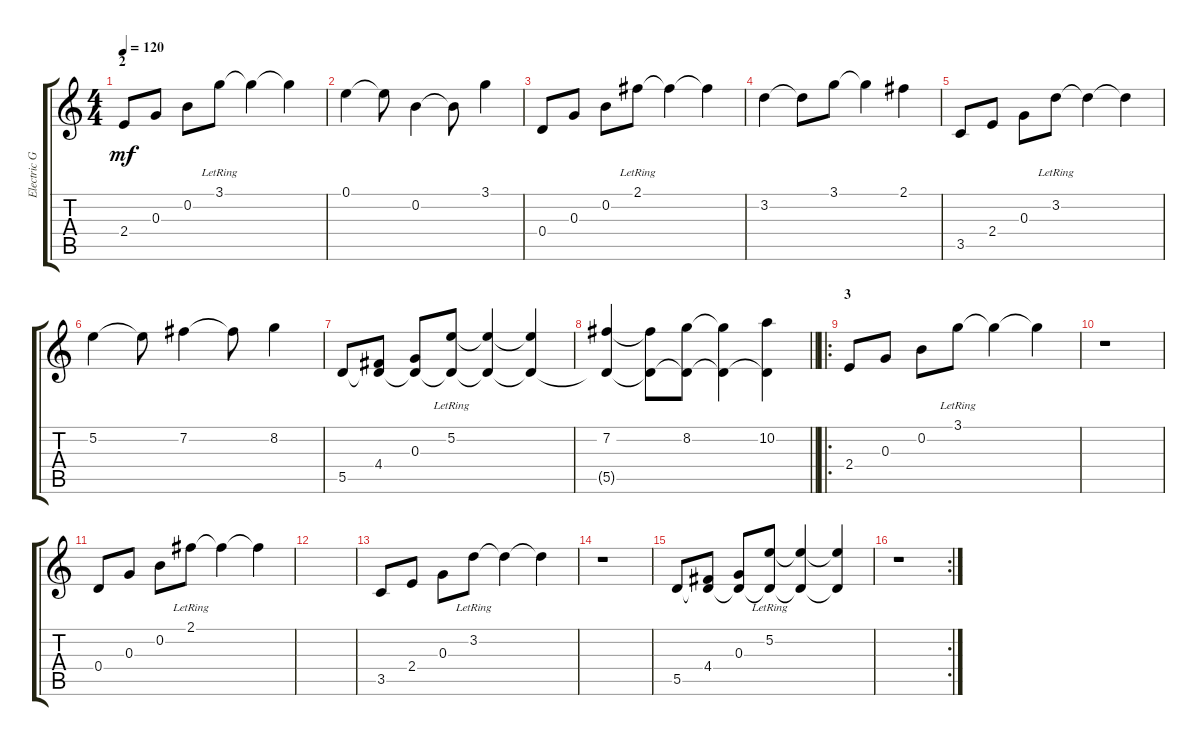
\track ("Electric Guitar Clean" "Electric G") {instrument electricguitarclean}
\staff {score tabs}
\tuning (E4 B3 G3 D3 A2 E2) {hide}
\ts (4 4)
\section ("" "2")
\tempo 120
\clef g2
\ks c
2.4.8{dy mf} 0.3.8 0.2.8 3.1{lr}.8 3.1{t}.4 3.1{t}.4 |
0.1.4 0.1{t}.8 0.2.4 0.2{t}.8 3.1.4 |
0.4.8 0.3.8 0.2.8 2.1{lr}.8 2.1{t}.4 2.1{t}.4 |
3.2.4 3.2{t}.8 3.1.8 3.1{t}.4 2.1.4 |
3.5.8 2.4.8 0.3.8 3.2{lr}.8 3.2{t}.4 3.2{t}.4 |
5.2.4 5.2{t}.8 7.2.4 7.2{t}.8 8.2.4 |
5.5.8 (4.4 5.5{t}).8 (0.3 5.5{t}).8 (5.2{lr} 5.5{t}).8 (5.2{t} 5.5{t}).4 (5.2{t} 5.5{t}).4 |
\barLineRight lightlight
(7.2 5.5{t}).4 (7.2{t} 5.5{t}).8 (8.2 5.5{t}).8 (8.2{t} 5.5{t}).4 (10.2 5.5{t}).4 |
\ro
\section ("" "3")
2.4.8 0.3.8 0.2.8 3.1{lr}.8 3.1{t}.4 3.1{t}.4 |
r.1 |
0.4.8 0.3.8 0.2.8 2.1{lr}.8 2.1{t}.4 2.1{t}.4 |
|
3.5.8 2.4.8 0.3.8 3.2{lr}.8 3.2{t}.4 3.2{t}.4 |
r.1 |
5.5.8 (4.4 5.5{t}).8 (0.3 5.5{t}).8 (5.2{lr} 5.5{t}).8 (5.2{t} 5.5{t}).4 (5.2{t} 5.5{t}).4 |
\rc 2
r.1
